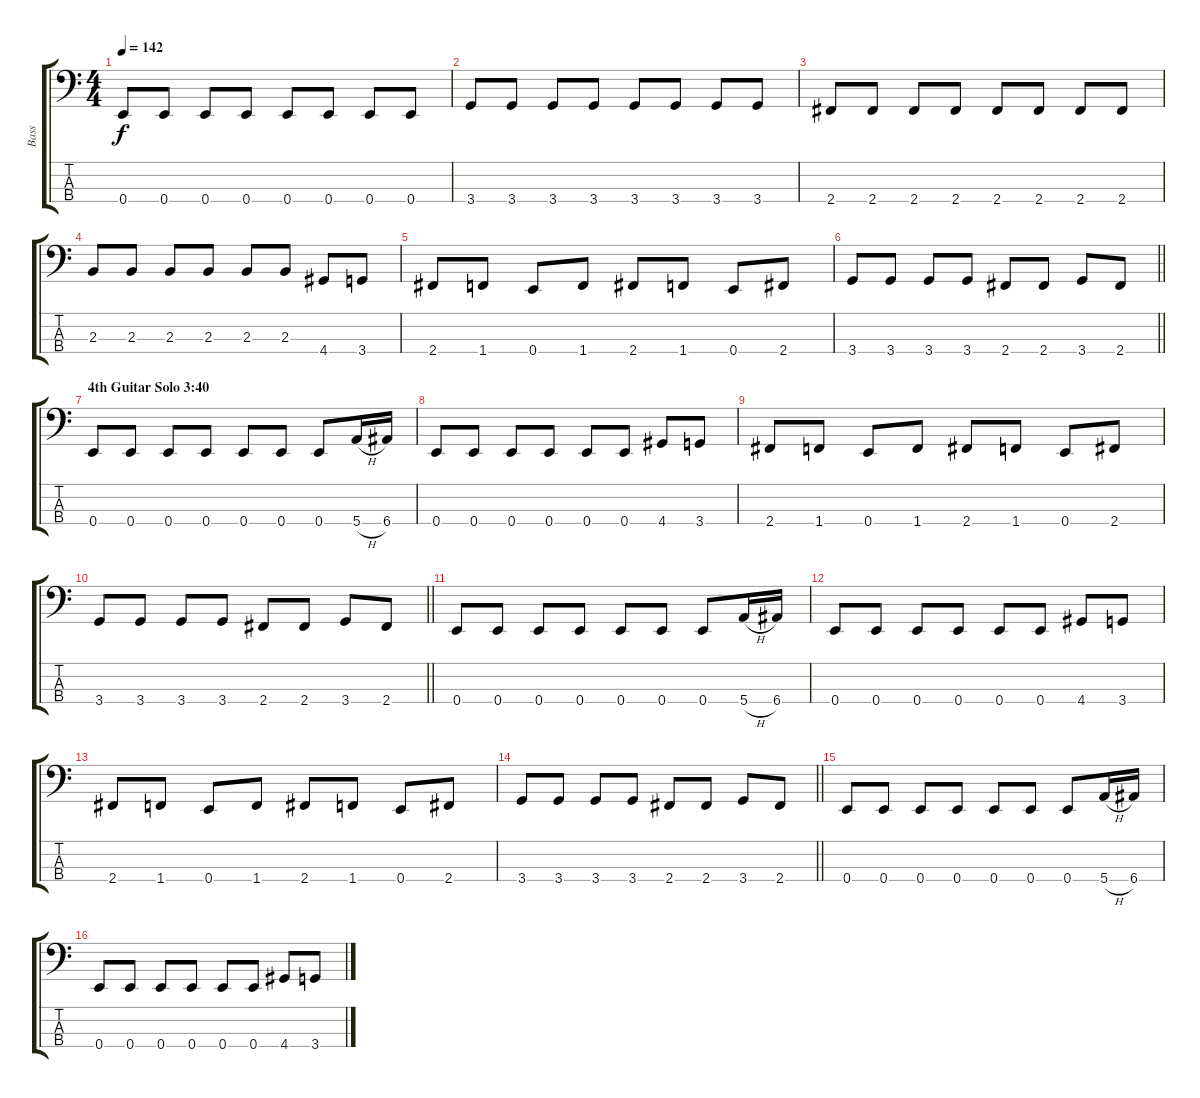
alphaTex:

\track ("Bass" "Bass") {instrument electricbasspick}
\staff {score tabs}
\tuning (G2 D2 A1 E1) {hide}
\ts (4 4)
\tempo 142
\clef f4
\ks c
0.4.8{dy f} 0.4.8 0.4.8 0.4.8 0.4.8 0.4.8 0.4.8 0.4.8 |
3.4.8 3.4.8 3.4.8 3.4.8 3.4.8 3.4.8 3.4.8 3.4.8 |
2.4.8 2.4.8 2.4.8 2.4.8 2.4.8 2.4.8 2.4.8 2.4.8 |
2.3.8 2.3.8 2.3.8 2.3.8 2.3.8 2.3.8 4.4.8 3.4.8 |
2.4.8 1.4.8 0.4.8 1.4.8 2.4.8 1.4.8 0.4.8 2.4.8 |
\barLineRight lightlight
3.4.8 3.4.8 3.4.8 3.4.8 2.4.8 2.4.8 3.4.8 2.4.8 |
\section ("" "4th Guitar Solo 3:40")
0.4.8 0.4.8 0.4.8 0.4.8 0.4.8 0.4.8 0.4.8 5.4{h}.16 6.4.16 |
0.4.8 0.4.8 0.4.8 0.4.8 0.4.8 0.4.8 4.4.8 3.4.8 |
2.4.8 1.4.8 0.4.8 1.4.8 2.4.8 1.4.8 0.4.8 2.4.8 |
\barLineRight lightlight
3.4.8 3.4.8 3.4.8 3.4.8 2.4.8 2.4.8 3.4.8 2.4.8 |
0.4.8 0.4.8 0.4.8 0.4.8 0.4.8 0.4.8 0.4.8 5.4{h}.16 6.4.16 |
0.4.8 0.4.8 0.4.8 0.4.8 0.4.8 0.4.8 4.4.8 3.4.8 |
2.4.8 1.4.8 0.4.8 1.4.8 2.4.8 1.4.8 0.4.8 2.4.8 |
\barLineRight lightlight
3.4.8 3.4.8 3.4.8 3.4.8 2.4.8 2.4.8 3.4.8 2.4.8 |
0.4.8 0.4.8 0.4.8 0.4.8 0.4.8 0.4.8 0.4.8 5.4{h}.16 6.4.16 |
0.4.8 0.4.8 0.4.8 0.4.8 0.4.8 0.4.8 4.4.8 3.4.8
